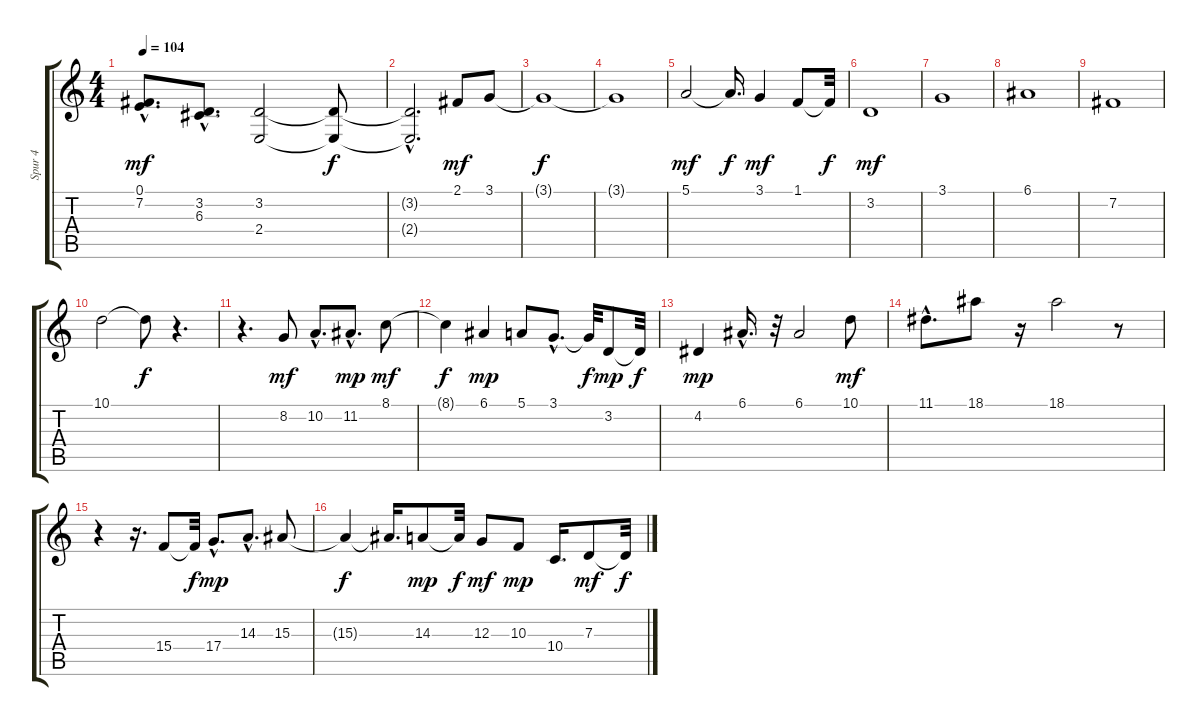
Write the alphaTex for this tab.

\track ("Spur 4" "Spur 4") {instrument pad1newage}
\staff {score tabs}
\tuning (E4 B3 G3 D3 A2 E2) {hide}
\ts (4 4)
\tempo 104
\clef g2
\ks c
(0.1{hac} 7.2{hac}).8{d dy mf} (3.2{hac} 6.3{hac}).8{d} (3.2 2.4).2 (3.2{t} 2.4{t}).8{dy f} |
(3.2{hac t} 2.4{hac t}).2{d} 2.1.8{dy mf} 3.1.8 |
3.1{t}.1{dy f} |
3.1{t}.1 |
5.1.2{dy mf} 5.1{t}.16{d dy f} 3.1.4{dy mf} 1.1.8 1.1{t}.32{dy f} |
3.2.1{dy mf} |
3.1.1 |
6.1.1 |
7.2.1 |
10.1.2 10.1{t}.8{dy f} r.4{d} |
r.4{d} 8.2.8{dy mf} 10.2{hac}.8{d} 11.2{hac}.8{d dy mp} 8.1.8{dy mf} |
8.1{t}.4{dy f} 6.1.4{dy mp} 5.1.8 3.1{hac}.8{d} 3.1{t}.32{dy f} 3.2.8{dy mp} 3.2{t}.32{dy f} |
4.2.4{dy mp} 6.1{hac}.16{d} r.32 6.1.2 10.1.8{dy mf} |
11.1{hac}.8{d} 18.1.8 r.16 18.1.2 r.8 |
r.4 r.16{d} 15.4.8 15.4{t}.32{dy f} 17.4{hac}.8{d dy mp} 14.3{hac}.8{d} 15.3.8 |
15.3{t}.4{dy f} 15.3{t}.16{d} 14.3.8{dy mp} 14.3{t}.32{dy f} 12.3.8{dy mf} 10.3.8{dy mp} 10.4.16{d} 7.3.8{dy mf} 7.3{t}.32{dy f}
